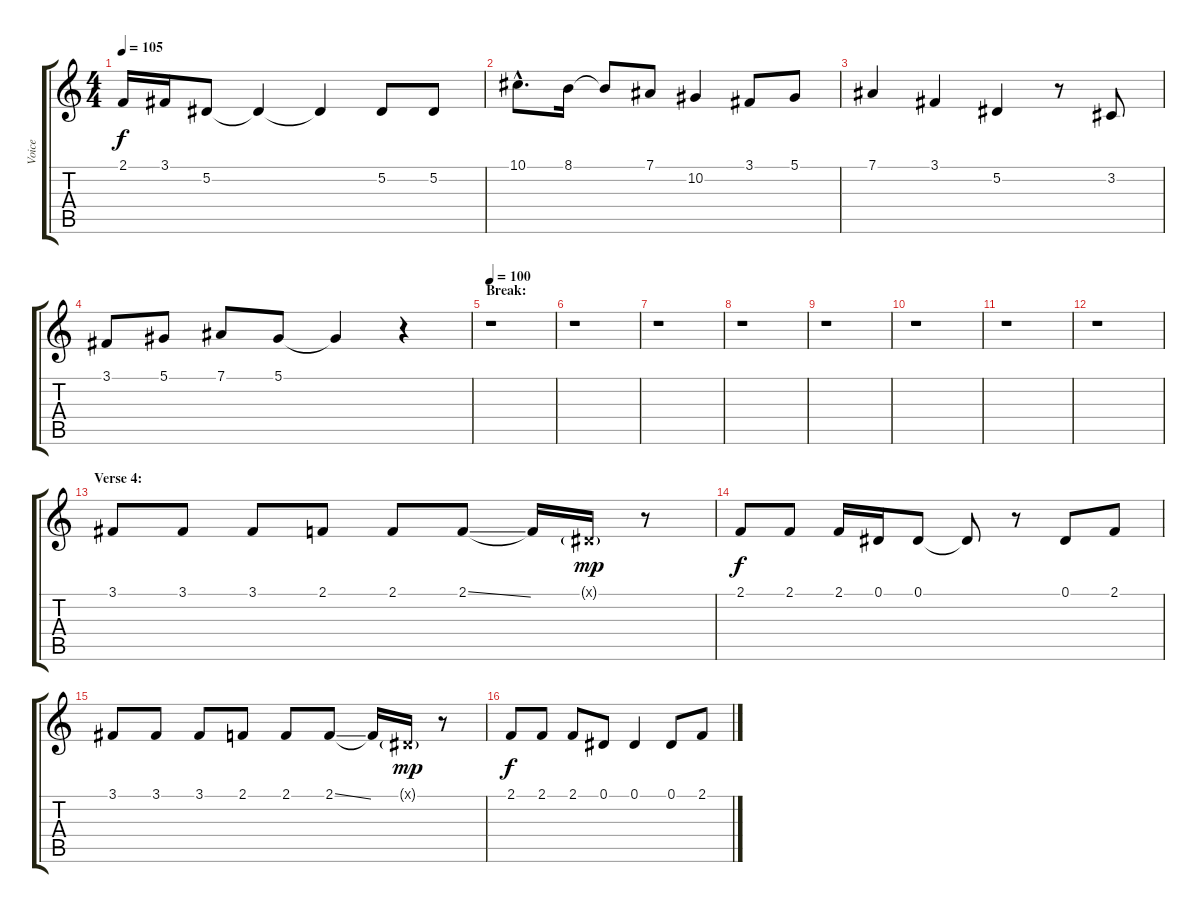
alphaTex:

\track ("Voice" "Voice") {instrument oboe}
\staff {score tabs}
\tuning (Eb4 Bb3 Gb3 Db3 Ab2 Eb2) {hide}
\ts (4 4)
\tempo 105
\clef g2
\ks c
2.1.16{dy f} 3.1.16 5.2.8 5.2{t}.4 5.2{t}.4 5.2.8 5.2.8 |
10.1{hac}.8{d} 8.1.16 8.1{t}.8 7.1.8 10.2.4 3.1.8 5.1.8 |
7.1.4 3.1.4 5.2.4 r.8 3.2.8 |
3.1.8 5.1.8 7.1.8 5.1.8 5.1{t}.4 r.4 |
\section ("" "Break:")
\tempo 100
r.1 |
r.1 |
r.1 |
r.1 |
r.1 |
r.1 |
r.1 |
r.1 |
\section ("" "Verse 4:")
3.1.8 3.1.8 3.1.8 2.1.8 2.1.8 2.1{ss}.8 2.1{t}.16 0.1{g x}.16{dy mp} r.8 |
2.1.8{dy f} 2.1.8 2.1.16 0.1.16 0.1.8 0.1{t}.8 r.8 0.1.8 2.1.8 |
3.1.8 3.1.8 3.1.8 2.1.8 2.1.8 2.1{ss}.8 2.1{t}.16 0.1{g x}.16{dy mp} r.8 |
2.1.8{dy f} 2.1.8 2.1.8 0.1.8 0.1.4 0.1.8 2.1.8
